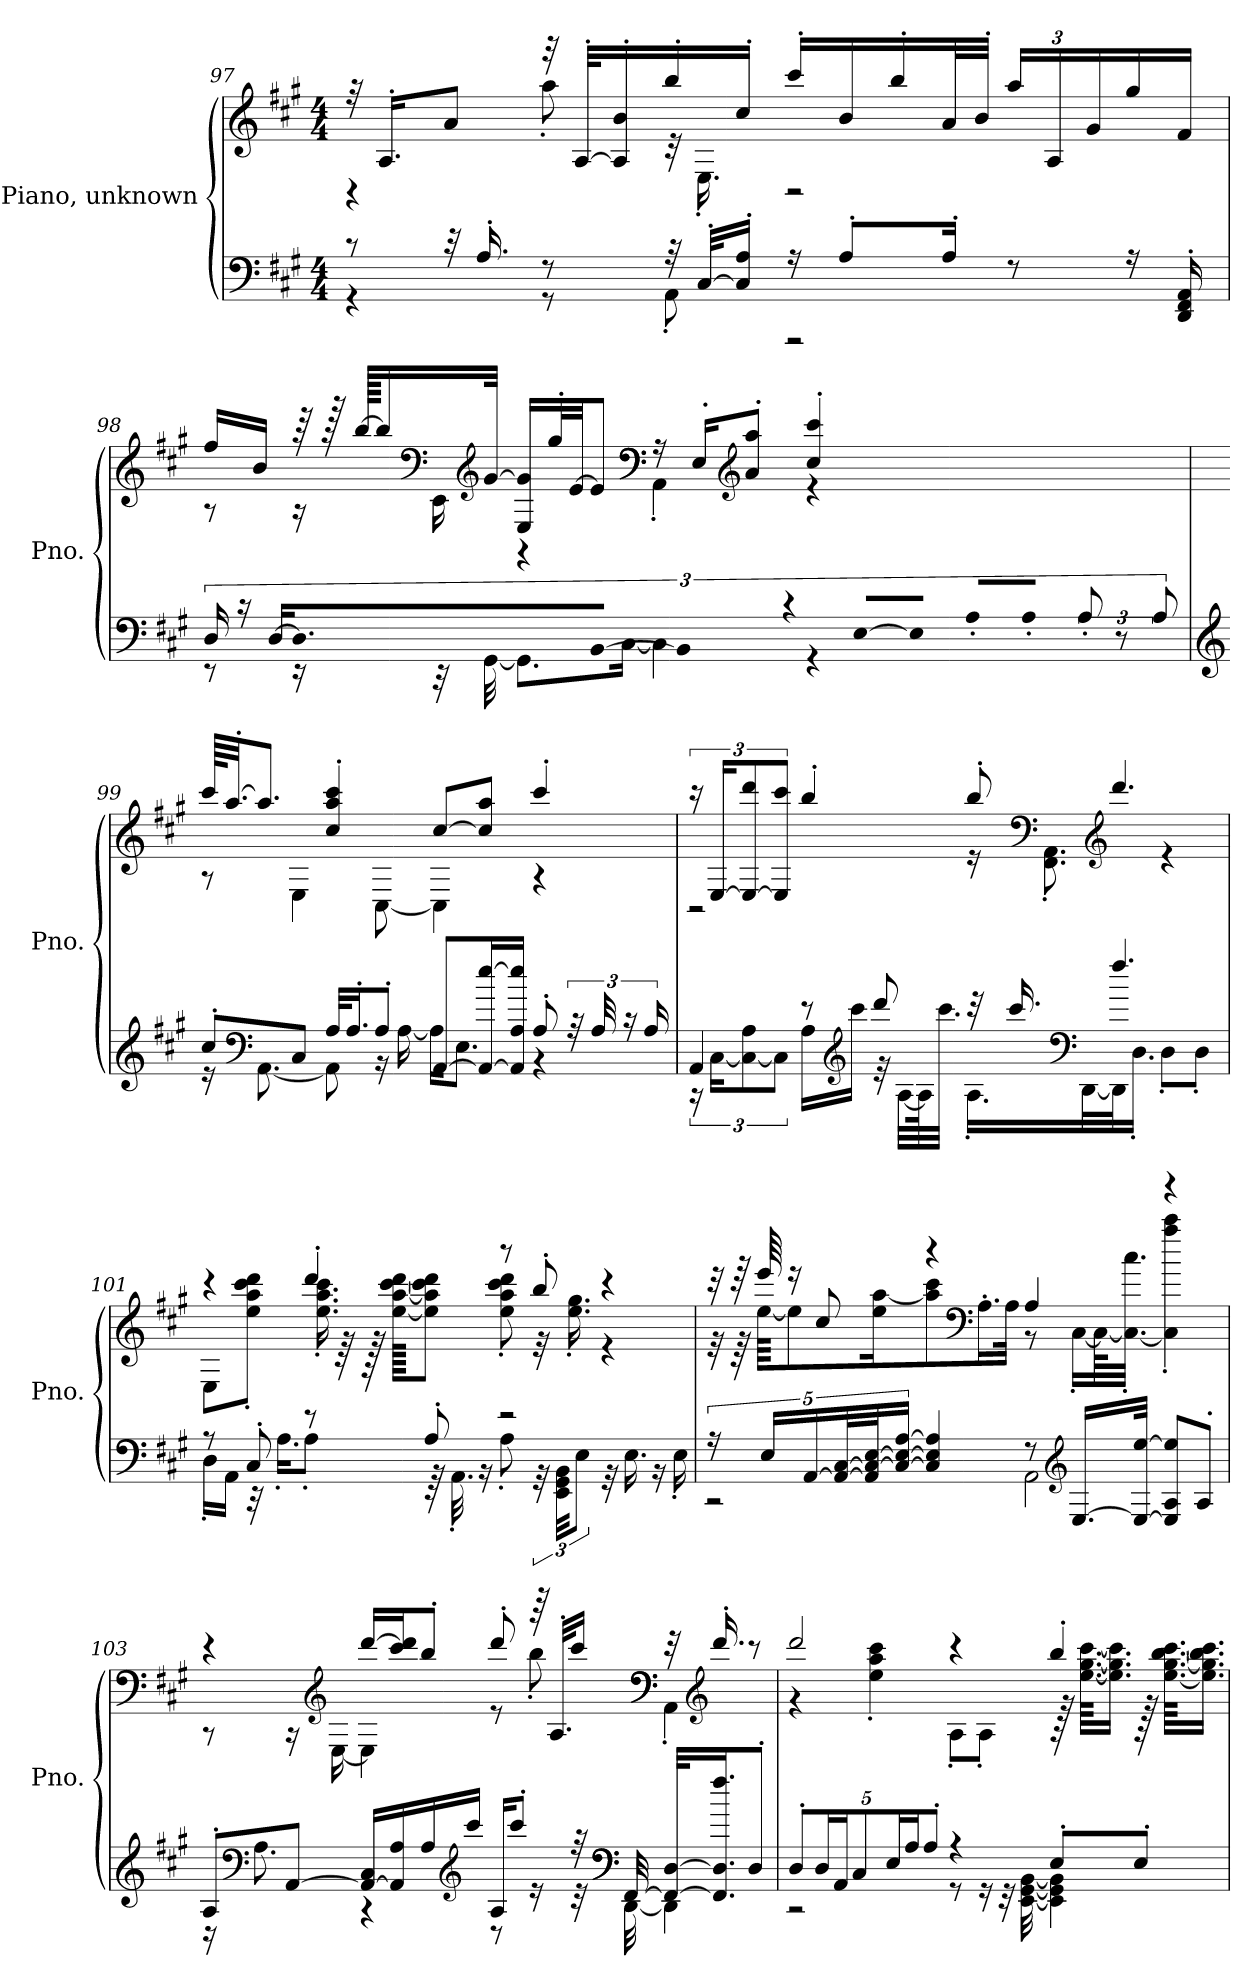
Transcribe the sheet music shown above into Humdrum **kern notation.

**kern	**kern
*part1	*part1
*staff2	*staff1
*I"Piano, unknown	*
*I'Pno.	*
!!LO:LB:g=z
*clefF4	*clefG2
*k[f#c#g#]	*k[f#c#g#]
*M4/4	*M4/4
=97	=97
*^	*^
8r	4r	32r	4r
.	.	16.A'/KL	.
32r	.	8a/J	.
16.A'/	.	.	.
8r	8r	32r	8aa'\
.	.	[32A'/KLL	.
.	.	16A/]' 16b/'	.
32r	8AA'\	16bb'/	32r
[32C#'/KLL	.	.	16.E'\
16C#/]' 16A/'JJ	.	16cc#'/JJ	.
16r	2r	16ccc#'/LL	2r
8A'/L	.	16b/	.
.	.	16bb'/	.
16A'/Jk	.	32a/L	.
.	.	32b'/JJJ	.
*	*	*Xbrackettup	*
8r	.	24aa/LL	.
.	.	24A/	.
.	.	24g#/	.
16r	.	16gg#/	.
16DD/' 16FF#/' 16AA/'	.	16f#/JJ	.
!!LO:LB:g=z	!!
=98	=98	=98	=98
24D/	8r	16ff#/LL	8r
24r	.	.	.
.	.	16b/JJ	.
[24D/LL	.	.	.
16.D/]	16r	64r	16r
.	.	128r	.
.	.	[128bb/KKKLL	.
.	.	16bb/]	.
*	*	*clefF4	*
.	32r	.	16EE\
*	*	*clefG2	*
[32BB/JJk	[32GG#\	[32g#/JJk	.
16BB/]	8.GG#\L]	16E/ 16g#/]LL	4r
32r	.	32gg#'/L	.
[32E/KKL	.	[32e/JJ	.
8E/J]	.	8e/J]	.
.	[16C#\Jk	.	.
*	*	*clefF4	*
8A'/L	4C#\]	16r	4AA'\
.	.	16E'/KL	.
*	*	*clefG2	*
8A'/J	.	8a/' 8aa/'J	.
12A'/	4r	4cc#/' 4ccc#/'	4r
12r	.	.	.
12A/	.	.	.
!!LO:LB:g=z	!!
=99	=99	=99	=99
*clefG2	*	*	*
8cc#'/L	16r	64ccc#/KLLL	8r
.	.	[32.aa'/JJ	.
*clefF4	*	*	*
.	[8.AA\	8.aa/J]	.
8C#/J	.	.	4E\
32A/KLL	8AA\]	4cc#/' 4aa/' 4ccc#/'	.
16.A'/J	.	.	.
8A'/J	16r	.	[8C#\
.	[16A\	.	.
[8AA/L	16A\KL]	[8cc#/L	4C#\]
.	8.E\J	.	.
16AA/_ [16ee/L	.	8cc#/] 8aa/J	.
16AA/] 16A/ 16ee/]JJ	.	.	.
8A'/	4r	4ccc#'/	4r
48r	.	.	.
48A/	.	.	.
24r	.	.	.
24A/	.	.	.
!!LO:LB:g=z	!!
=100	=100	=100	=100
*	*	*brackettup	*
4AA/	24r	24r	2r
.	[24C#\KL	[24E/KL	.
.	12C#\_ 12A\	12E/_ 12ddd/	.
.	12C#\J]	12E/] 12ccc#/J	.
8r	16A\LL	4bb'/	.
*clefG2	*	*	*
.	16ccc#\JJ	.	.
8ddd/	32r	.	.
.	[32A\LLL	.	.
.	64A\K]	.	.
.	32.ccc#\JJJ	.	.
32r	16.A'\LL	8bb'/	16r
16.ccc#/	.	.	.
*	*	*clefF4	*
.	.	.	8.FF#\' 8.AA\'
*clefF4	*	*	*
.	[32DD\L	.	.
*	*	*clefG2	*
4.ff#/	32DD\J]	4.ddd/	.
.	16.D'\JJ	.	.
.	8D'\L	.	4r
.	8D'\J	.	.
!!LO:LB:g=z	!!
=101	=101	=101	=101
8r	16D'\LL	4r	8E\L
.	16AA\JJ	.	.
8C#'/	32r	.	8ee\' 8aa\' 8ccc#\' 8ddd\'J
.	16.A'\KL	.	.
8r	8A'\J	4ddd'/	16.ee\' 16.aa\' 16.ccc#\'
.	.	.	64r
.	.	.	128r
.	.	.	[128ee\ [128aa\ [128ccc#\ [128ddd\KKKKL
8A'/	64r	.	8ee\] 8aa\] 8ccc#\] 8ddd\]J
.	32.AA'\	.	.
.	16r	.	.
2r	8A'\	8r	8ee\' 8aa\' 8ccc#\' 8ddd\'
.	48r	8bb'/	32r
.	48EE\ 48GG#\ 48BB\KKL	.	.
.	.	.	16.ee\' 16.gg#\'
.	12E\J	.	.
.	32r	4r	4r
.	16.E\	.	.
.	16r	.	.
.	16E'\	.	.
!!LO:PB:g=z	!!
=102	=102	=102	=102
20r	2r	32r	32r
.	.	64r	64r
.	.	64eee/	[64ee\KKKL
20E/LL	.	.	.
.	.	16r	8ee\]
[20AA/	.	.	.
.	.	8cc#/	.
40AA/_ [40C#/L	.	.	.
40AA/] 40C#/_ [40E/J	.	.	.
.	.	.	16ee\ [16aa\K
20C#/_ 20E/_ [20A/JJ	.	.	.
4C#/] 4E/] 4A/]	.	4r	8aa\] 8ccc#\
*	*	*clefF4	*
.	.	.	16.A'\L
.	.	.	32A\JJk
8r	2AA\	4A/	8r
*clefG2	*	*	*
[16.E/LL	.	.	[16C#'\LL
.	.	.	64C#\KL_
.	.	.	32.C#\_' 32.cc#\'JJJ
32E/_ [32ee/JJk	.	.	.
8E/] 8A/ 8ee/]L	.	4r	4C#\]' 4aa\' 4ccc#\'
8A'/J	.	.	.
!!LO:LB:g=z	!!
=103	=103	=103	=103
8A'/L	16r	4r	8r
*clefF4	*	*	*
.	8.A\	.	.
[8AA/J	.	.	16r
*	*	*clefG2	*
.	.	.	[16E\
16AA/_ 16C#/LL	4r	[16ddd/LL	4E\]
16AA/] 16A/	.	16ccc#/ 16ddd/]J	.
16A/	.	8bb'/J	.
*clefG2	*	*	*
16ccc#/JJ	.	.	.
16A/KL	8r	8ddd'/	8r
8ccc#'/J	.	.	.
.	16r	64r	8bb'\
.	.	32.A'/KLL	.
32r	32r	16ccc#/JJ	.
*clefF4	*	*	*
[32FF#/	[32DD\	.	.
*	*	*clefF4	*
32FF#/_ [32D/KLL	4DD\]	32r	4AA'\
*	*	*clefG2	*
16.FF#/] 16.D/] 16.ff#/J	.	16.ddd'/	.
8D'/J	.	8r	.
!!LO:LB:g=z	!!
=104	=104	=104	=104
*Xbrackettup	*	*	*
10D'/L	2r	2ddd/	4r
20D/L	.	.	.
20AA/J	.	.	.
10C#/	.	.	.
.	.	.	4ee\' 4aa\' 4ccc#\'
20E/L	.	.	.
20A/J	.	.	.
10A'/J	.	.	.
4r	8r	4r	8A'\L
.	16r	.	8A'\J
.	32r	.	.
.	[32EE\ [32GG#\ [32BB\	.	.
8E'/L	4EE\] 4GG#\] 4BB\]	4bb'/	128r
.	.	.	[64.ee\ [64.gg#\ [64.ccc#\KKLL
.	.	.	16.ee\] 16.gg#\] 16.ccc#\]JJ
8E'/J	.	.	128r
.	.	.	[64.ee\ [64.gg#\ [64.bb\ [64.ccc#\KKLL
.	.	.	16.ee\] 16.gg#\] 16.bb\] 16.ccc#\]JJ
*v	*v	*	*
*	*v	*v
=	=
*-	*-
